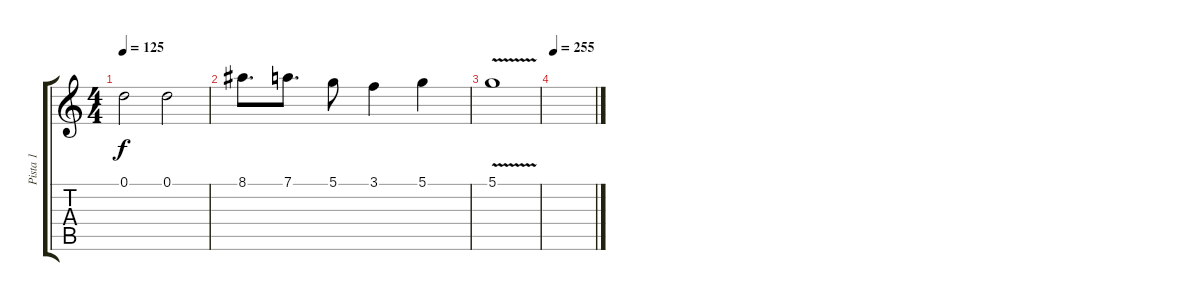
\track ("Pista 1" "Pista 1") {instrument acousticguitarsteel}
\staff {score tabs}
\tuning (D4 A3 F3 C3 G2 D2) {hide}
\ts (4 4)
\tempo 125
\clef g2
\ks c
0.1.2{dy f} 0.1.2 |
8.1.8{d volume 16 instrument acousticguitarsteel} 7.1.8{d} 5.1.8 3.1.4 5.1.4 |
5.1{v}.1 |
\tempo 255
